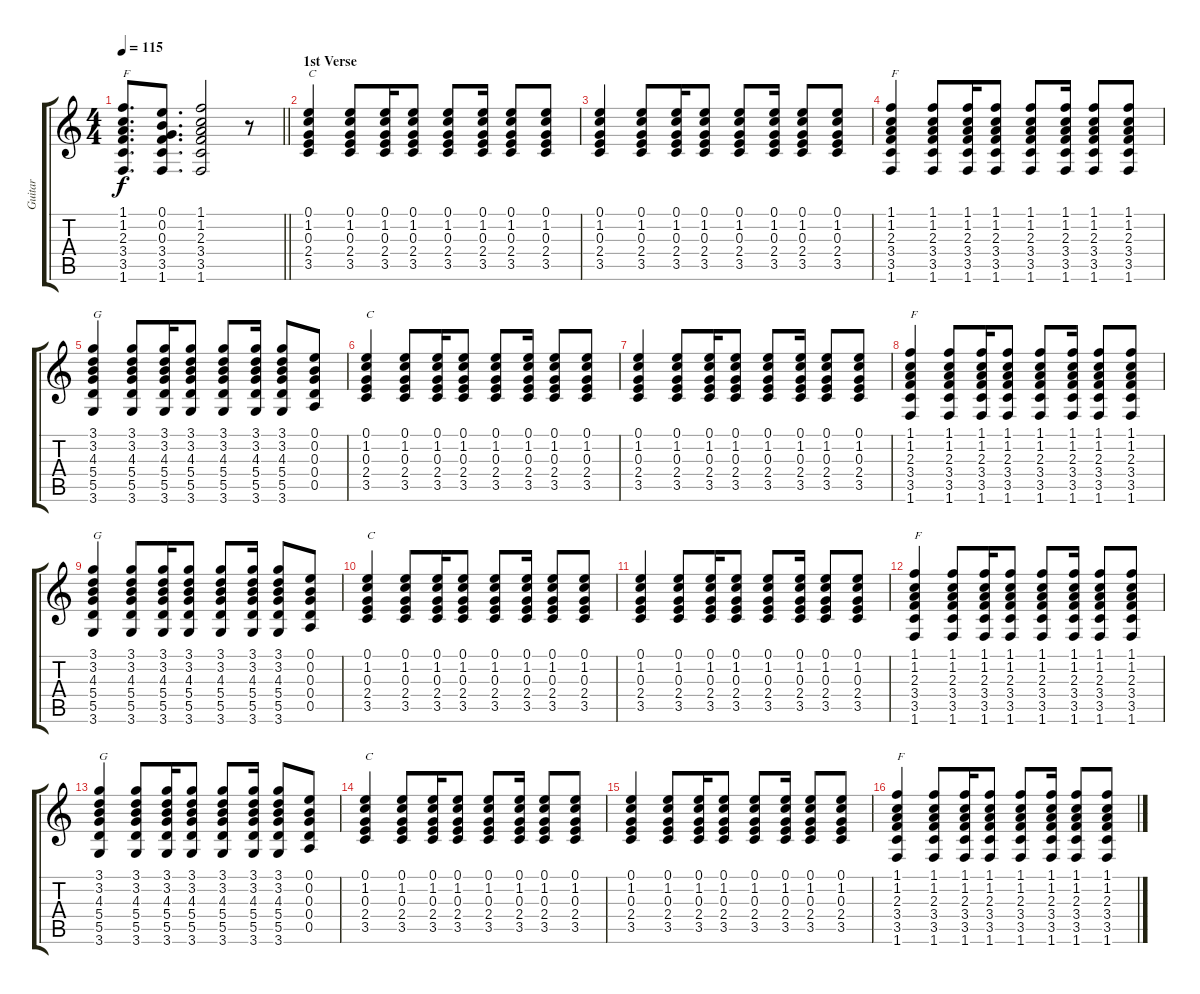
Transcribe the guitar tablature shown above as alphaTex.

\track ("Guitar" "Guitar") {instrument acousticguitarsteel}
\staff {score tabs}
\tuning (E4 B3 G3 D3 A2 E2) {hide}
\ts (4 4)
\tempo 115
\clef g2
\barLineRight lightlight
\ks c
(1.1 1.2 2.3 3.4 3.5 1.6).8{d txt "F" dy f} (0.1 0.2 0.3 3.4 3.5 1.6).8{d} (1.1 1.2 2.3 3.4 3.5 1.6).2 r.8 |
\section ("" "1st Verse")
(0.1 1.2 0.3 2.4 3.5).4{txt "C"} (0.1 1.2 0.3 2.4 3.5).8 (0.1 1.2 0.3 2.4 3.5).16 (0.1 1.2 0.3 2.4 3.5).8 (0.1 1.2 0.3 2.4 3.5).8 (0.1 1.2 0.3 2.4 3.5).16 (0.1 1.2 0.3 2.4 3.5).8 (0.1 1.2 0.3 2.4 3.5).8 |
(0.1 1.2 0.3 2.4 3.5).4 (0.1 1.2 0.3 2.4 3.5).8 (0.1 1.2 0.3 2.4 3.5).16 (0.1 1.2 0.3 2.4 3.5).8 (0.1 1.2 0.3 2.4 3.5).8 (0.1 1.2 0.3 2.4 3.5).16 (0.1 1.2 0.3 2.4 3.5).8 (0.1 1.2 0.3 2.4 3.5).8 |
(1.1 1.2 2.3 3.4 3.5 1.6).4{txt "F"} (1.1 1.2 2.3 3.4 3.5 1.6).8 (1.1 1.2 2.3 3.4 3.5 1.6).16 (1.1 1.2 2.3 3.4 3.5 1.6).8 (1.1 1.2 2.3 3.4 3.5 1.6).8 (1.1 1.2 2.3 3.4 3.5 1.6).16 (1.1 1.2 2.3 3.4 3.5 1.6).8 (1.1 1.2 2.3 3.4 3.5 1.6).8 |
(3.1 3.2 4.3 5.4 5.5 3.6).4{txt "G"} (3.1 3.2 4.3 5.4 5.5 3.6).8 (3.1 3.2 4.3 5.4 5.5 3.6).16 (3.1 3.2 4.3 5.4 5.5 3.6).8 (3.1 3.2 4.3 5.4 5.5 3.6).8 (3.1 3.2 4.3 5.4 5.5 3.6).16 (3.1 3.2 4.3 5.4 5.5 3.6).8 (0.1 0.2 0.3 0.4 0.5).8 |
(0.1 1.2 0.3 2.4 3.5).4{txt "C"} (0.1 1.2 0.3 2.4 3.5).8 (0.1 1.2 0.3 2.4 3.5).16 (0.1 1.2 0.3 2.4 3.5).8 (0.1 1.2 0.3 2.4 3.5).8 (0.1 1.2 0.3 2.4 3.5).16 (0.1 1.2 0.3 2.4 3.5).8 (0.1 1.2 0.3 2.4 3.5).8 |
(0.1 1.2 0.3 2.4 3.5).4 (0.1 1.2 0.3 2.4 3.5).8 (0.1 1.2 0.3 2.4 3.5).16 (0.1 1.2 0.3 2.4 3.5).8 (0.1 1.2 0.3 2.4 3.5).8 (0.1 1.2 0.3 2.4 3.5).16 (0.1 1.2 0.3 2.4 3.5).8 (0.1 1.2 0.3 2.4 3.5).8 |
(1.1 1.2 2.3 3.4 3.5 1.6).4{txt "F"} (1.1 1.2 2.3 3.4 3.5 1.6).8 (1.1 1.2 2.3 3.4 3.5 1.6).16 (1.1 1.2 2.3 3.4 3.5 1.6).8 (1.1 1.2 2.3 3.4 3.5 1.6).8 (1.1 1.2 2.3 3.4 3.5 1.6).16 (1.1 1.2 2.3 3.4 3.5 1.6).8 (1.1 1.2 2.3 3.4 3.5 1.6).8 |
(3.1 3.2 4.3 5.4 5.5 3.6).4{txt "G"} (3.1 3.2 4.3 5.4 5.5 3.6).8 (3.1 3.2 4.3 5.4 5.5 3.6).16 (3.1 3.2 4.3 5.4 5.5 3.6).8 (3.1 3.2 4.3 5.4 5.5 3.6).8 (3.1 3.2 4.3 5.4 5.5 3.6).16 (3.1 3.2 4.3 5.4 5.5 3.6).8 (0.1 0.2 0.3 0.4 0.5).8 |
(0.1 1.2 0.3 2.4 3.5).4{txt "C"} (0.1 1.2 0.3 2.4 3.5).8 (0.1 1.2 0.3 2.4 3.5).16 (0.1 1.2 0.3 2.4 3.5).8 (0.1 1.2 0.3 2.4 3.5).8 (0.1 1.2 0.3 2.4 3.5).16 (0.1 1.2 0.3 2.4 3.5).8 (0.1 1.2 0.3 2.4 3.5).8 |
(0.1 1.2 0.3 2.4 3.5).4 (0.1 1.2 0.3 2.4 3.5).8 (0.1 1.2 0.3 2.4 3.5).16 (0.1 1.2 0.3 2.4 3.5).8 (0.1 1.2 0.3 2.4 3.5).8 (0.1 1.2 0.3 2.4 3.5).16 (0.1 1.2 0.3 2.4 3.5).8 (0.1 1.2 0.3 2.4 3.5).8 |
(1.1 1.2 2.3 3.4 3.5 1.6).4{txt "F"} (1.1 1.2 2.3 3.4 3.5 1.6).8 (1.1 1.2 2.3 3.4 3.5 1.6).16 (1.1 1.2 2.3 3.4 3.5 1.6).8 (1.1 1.2 2.3 3.4 3.5 1.6).8 (1.1 1.2 2.3 3.4 3.5 1.6).16 (1.1 1.2 2.3 3.4 3.5 1.6).8 (1.1 1.2 2.3 3.4 3.5 1.6).8 |
(3.1 3.2 4.3 5.4 5.5 3.6).4{txt "G"} (3.1 3.2 4.3 5.4 5.5 3.6).8 (3.1 3.2 4.3 5.4 5.5 3.6).16 (3.1 3.2 4.3 5.4 5.5 3.6).8 (3.1 3.2 4.3 5.4 5.5 3.6).8 (3.1 3.2 4.3 5.4 5.5 3.6).16 (3.1 3.2 4.3 5.4 5.5 3.6).8 (0.1 0.2 0.3 0.4 0.5).8 |
(0.1 1.2 0.3 2.4 3.5).4{txt "C"} (0.1 1.2 0.3 2.4 3.5).8 (0.1 1.2 0.3 2.4 3.5).16 (0.1 1.2 0.3 2.4 3.5).8 (0.1 1.2 0.3 2.4 3.5).8 (0.1 1.2 0.3 2.4 3.5).16 (0.1 1.2 0.3 2.4 3.5).8 (0.1 1.2 0.3 2.4 3.5).8 |
(0.1 1.2 0.3 2.4 3.5).4 (0.1 1.2 0.3 2.4 3.5).8 (0.1 1.2 0.3 2.4 3.5).16 (0.1 1.2 0.3 2.4 3.5).8 (0.1 1.2 0.3 2.4 3.5).8 (0.1 1.2 0.3 2.4 3.5).16 (0.1 1.2 0.3 2.4 3.5).8 (0.1 1.2 0.3 2.4 3.5).8 |
(1.1 1.2 2.3 3.4 3.5 1.6).4{txt "F"} (1.1 1.2 2.3 3.4 3.5 1.6).8 (1.1 1.2 2.3 3.4 3.5 1.6).16 (1.1 1.2 2.3 3.4 3.5 1.6).8 (1.1 1.2 2.3 3.4 3.5 1.6).8 (1.1 1.2 2.3 3.4 3.5 1.6).16 (1.1 1.2 2.3 3.4 3.5 1.6).8 (1.1 1.2 2.3 3.4 3.5 1.6).8
